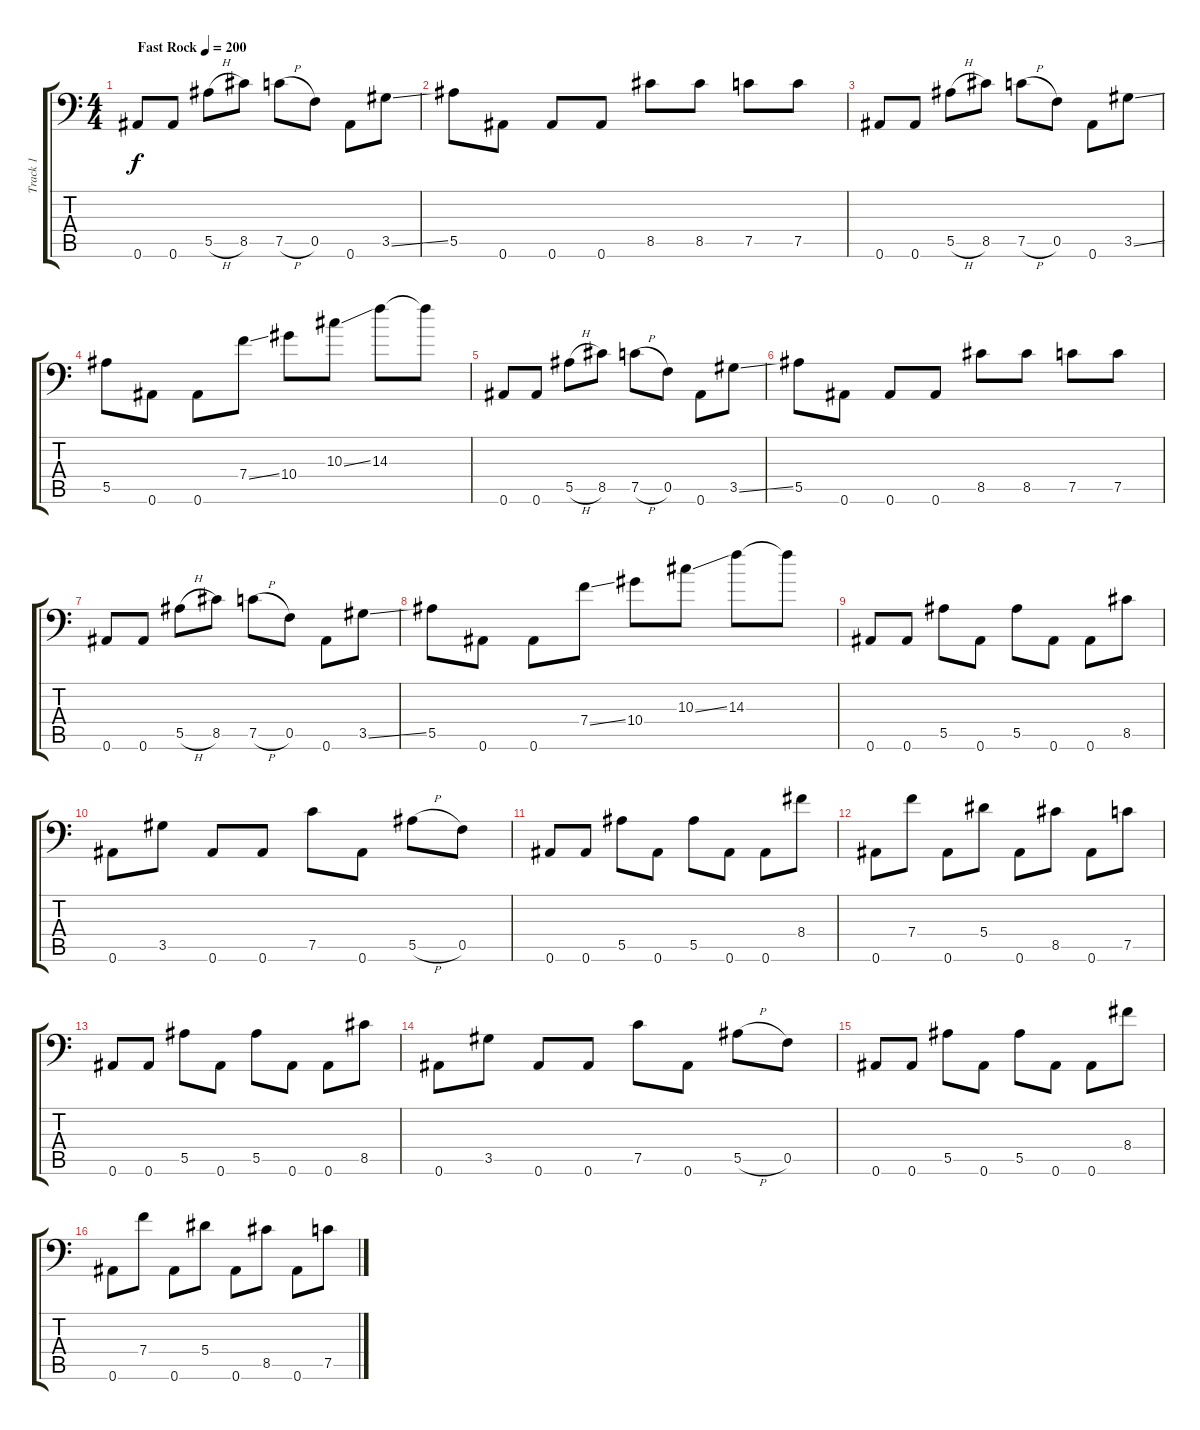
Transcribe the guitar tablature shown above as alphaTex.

\track ("Track 1" "Track 1") {instrument distortionguitar}
\staff {score tabs}
\tuning (C4 G3 Eb3 Bb2 F2 Bb1) {hide}
\ts (4 4)
\tempo (200 "Fast Rock")
\clef f4
\ks c
0.6.8{dy f instrument distortionguitar} 0.6.8 5.5{h}.8 8.5.8 7.5{h}.8 0.5.8 0.6.8 3.5{ss}.8 |
5.5.8 0.6.8 0.6.8 0.6.8 8.5.8 8.5.8 7.5.8 7.5.8 |
0.6.8 0.6.8 5.5{h}.8 8.5.8 7.5{h}.8 0.5.8 0.6.8 3.5{ss}.8 |
5.5.8 0.6.8 0.6.8 7.4{ss}.8 10.4.8 10.3{ss}.8 14.3.8 14.3{t}.8 |
0.6.8 0.6.8 5.5{h}.8 8.5.8 7.5{h}.8 0.5.8 0.6.8 3.5{ss}.8 |
5.5.8 0.6.8 0.6.8 0.6.8 8.5.8 8.5.8 7.5.8 7.5.8 |
0.6.8 0.6.8 5.5{h}.8 8.5.8 7.5{h}.8 0.5.8 0.6.8 3.5{ss}.8 |
5.5.8 0.6.8 0.6.8 7.4{ss}.8 10.4.8 10.3{ss}.8 14.3.8 14.3{t}.8 |
0.6.8 0.6.8 5.5.8 0.6.8 5.5.8 0.6.8 0.6.8 8.5.8 |
0.6.8 3.5.8 0.6.8 0.6.8 7.5.8 0.6.8 5.5{h}.8 0.5.8 |
0.6.8 0.6.8 5.5.8 0.6.8 5.5.8 0.6.8 0.6.8 8.4.8 |
0.6.8 7.4.8 0.6.8 5.4.8 0.6.8 8.5.8 0.6.8 7.5.8 |
0.6.8 0.6.8 5.5.8 0.6.8 5.5.8 0.6.8 0.6.8 8.5.8 |
0.6.8 3.5.8 0.6.8 0.6.8 7.5.8 0.6.8 5.5{h}.8 0.5.8 |
0.6.8 0.6.8 5.5.8 0.6.8 5.5.8 0.6.8 0.6.8 8.4.8 |
0.6.8 7.4.8 0.6.8 5.4.8 0.6.8 8.5.8 0.6.8 7.5.8
